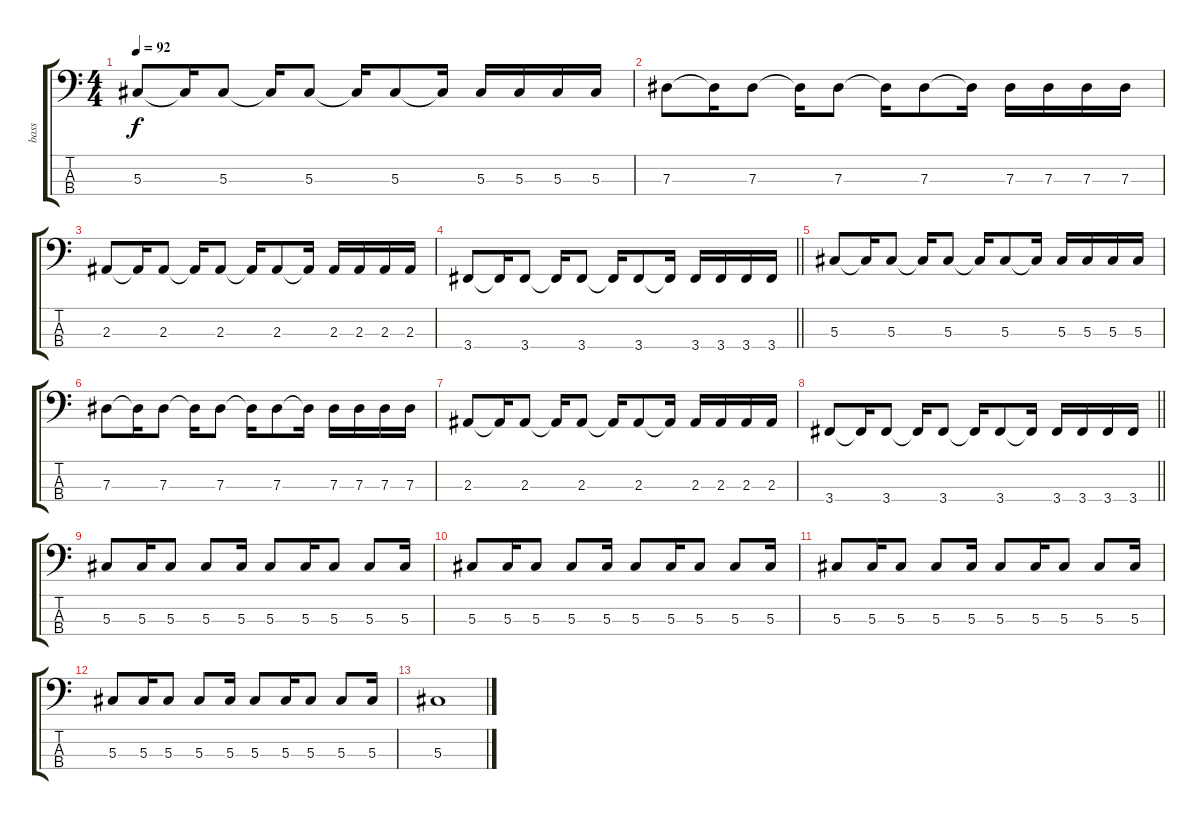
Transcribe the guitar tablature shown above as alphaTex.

\track ("bass " "bass ") {instrument electricbassfinger}
\staff {score tabs}
\tuning (Gb2 Db2 Ab1 Eb1) {hide}
\ts (4 4)
\tempo 92
\clef f4
\ks c
5.3.8{dy f} 5.3{t}.16 5.3.8 5.3{t}.16 5.3.8 5.3{t}.16 5.3.8 5.3{t}.16 5.3.16 5.3.16 5.3.16 5.3.16 |
7.3.8 7.3{t}.16 7.3.8 7.3{t}.16 7.3.8 7.3{t}.16 7.3.8 7.3{t}.16 7.3.16 7.3.16 7.3.16 7.3.16 |
2.3.8 2.3{t}.16 2.3.8 2.3{t}.16 2.3.8 2.3{t}.16 2.3.8 2.3{t}.16 2.3.16 2.3.16 2.3.16 2.3.16 |
\barLineRight lightlight
3.4.8 3.4{t}.16 3.4.8 3.4{t}.16 3.4.8 3.4{t}.16 3.4.8 3.4{t}.16 3.4.16 3.4.16 3.4.16 3.4.16 |
5.3.8 5.3{t}.16 5.3.8 5.3{t}.16 5.3.8 5.3{t}.16 5.3.8 5.3{t}.16 5.3.16 5.3.16 5.3.16 5.3.16 |
7.3.8 7.3{t}.16 7.3.8 7.3{t}.16 7.3.8 7.3{t}.16 7.3.8 7.3{t}.16 7.3.16 7.3.16 7.3.16 7.3.16 |
2.3.8 2.3{t}.16 2.3.8 2.3{t}.16 2.3.8 2.3{t}.16 2.3.8 2.3{t}.16 2.3.16 2.3.16 2.3.16 2.3.16 |
\barLineRight lightlight
3.4.8 3.4{t}.16 3.4.8 3.4{t}.16 3.4.8 3.4{t}.16 3.4.8 3.4{t}.16 3.4.16 3.4.16 3.4.16 3.4.16 |
5.3.8 5.3.16 5.3.8 5.3.8 5.3.16 5.3.8 5.3.16 5.3.8 5.3.8 5.3.16 |
5.3.8 5.3.16 5.3.8 5.3.8 5.3.16 5.3.8 5.3.16 5.3.8 5.3.8 5.3.16 |
5.3.8 5.3.16 5.3.8 5.3.8 5.3.16 5.3.8 5.3.16 5.3.8 5.3.8 5.3.16 |
5.3.8 5.3.16 5.3.8 5.3.8 5.3.16 5.3.8 5.3.16 5.3.8 5.3.8 5.3.16 |
5.3.1
